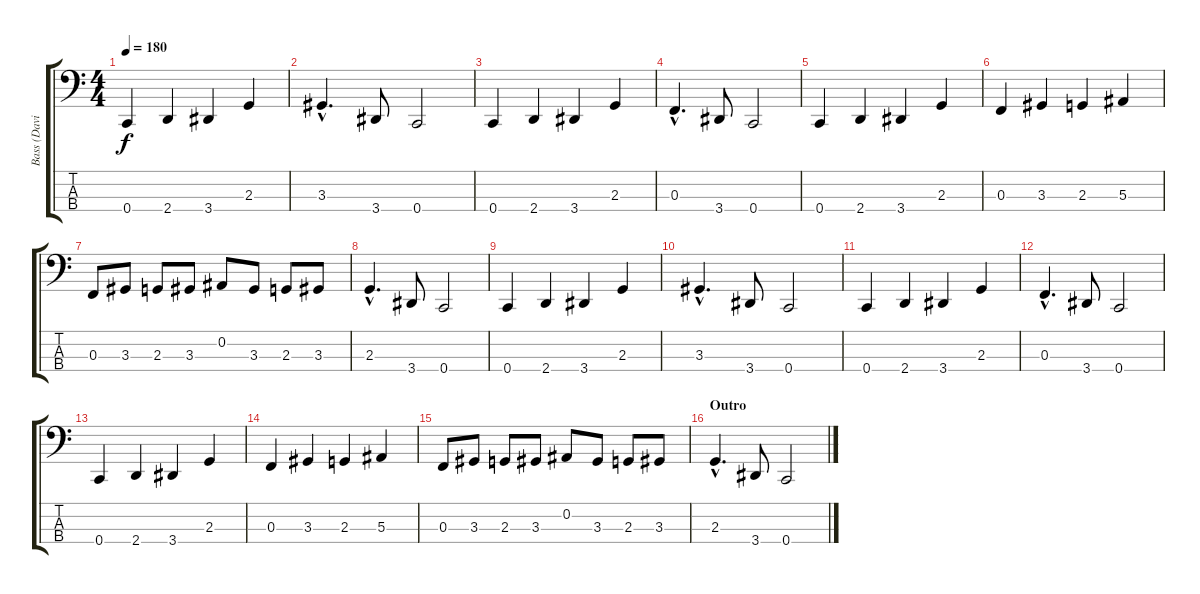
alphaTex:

\track ("Bass (David)" "Bass (Davi") {instrument electricbassfinger}
\staff {score tabs}
\tuning (Eb2 Bb1 F1 C1) {hide}
\ts (4 4)
\tempo 180
\clef f4
\ks c
0.4.4{dy f} 2.4.4 3.4.4 2.3.4 |
3.3{hac}.4{d} 3.4.8 0.4.2 |
0.4.4 2.4.4 3.4.4 2.3.4 |
0.3{hac}.4{d} 3.4.8 0.4.2 |
0.4.4 2.4.4 3.4.4 2.3.4 |
0.3.4 3.3.4 2.3.4 5.3.4 |
0.3.8 3.3.8 2.3.8 3.3.8 0.2.8 3.3.8 2.3.8 3.3.8 |
2.3{hac}.4{d} 3.4.8 0.4.2 |
0.4.4 2.4.4 3.4.4 2.3.4 |
3.3{hac}.4{d} 3.4.8 0.4.2 |
0.4.4 2.4.4 3.4.4 2.3.4 |
0.3{hac}.4{d} 3.4.8 0.4.2 |
0.4.4 2.4.4 3.4.4 2.3.4 |
0.3.4 3.3.4 2.3.4 5.3.4 |
0.3.8 3.3.8 2.3.8 3.3.8 0.2.8 3.3.8 2.3.8 3.3.8 |
\section ("" "Outro")
2.3{hac}.4{d} 3.4.8 0.4.2
